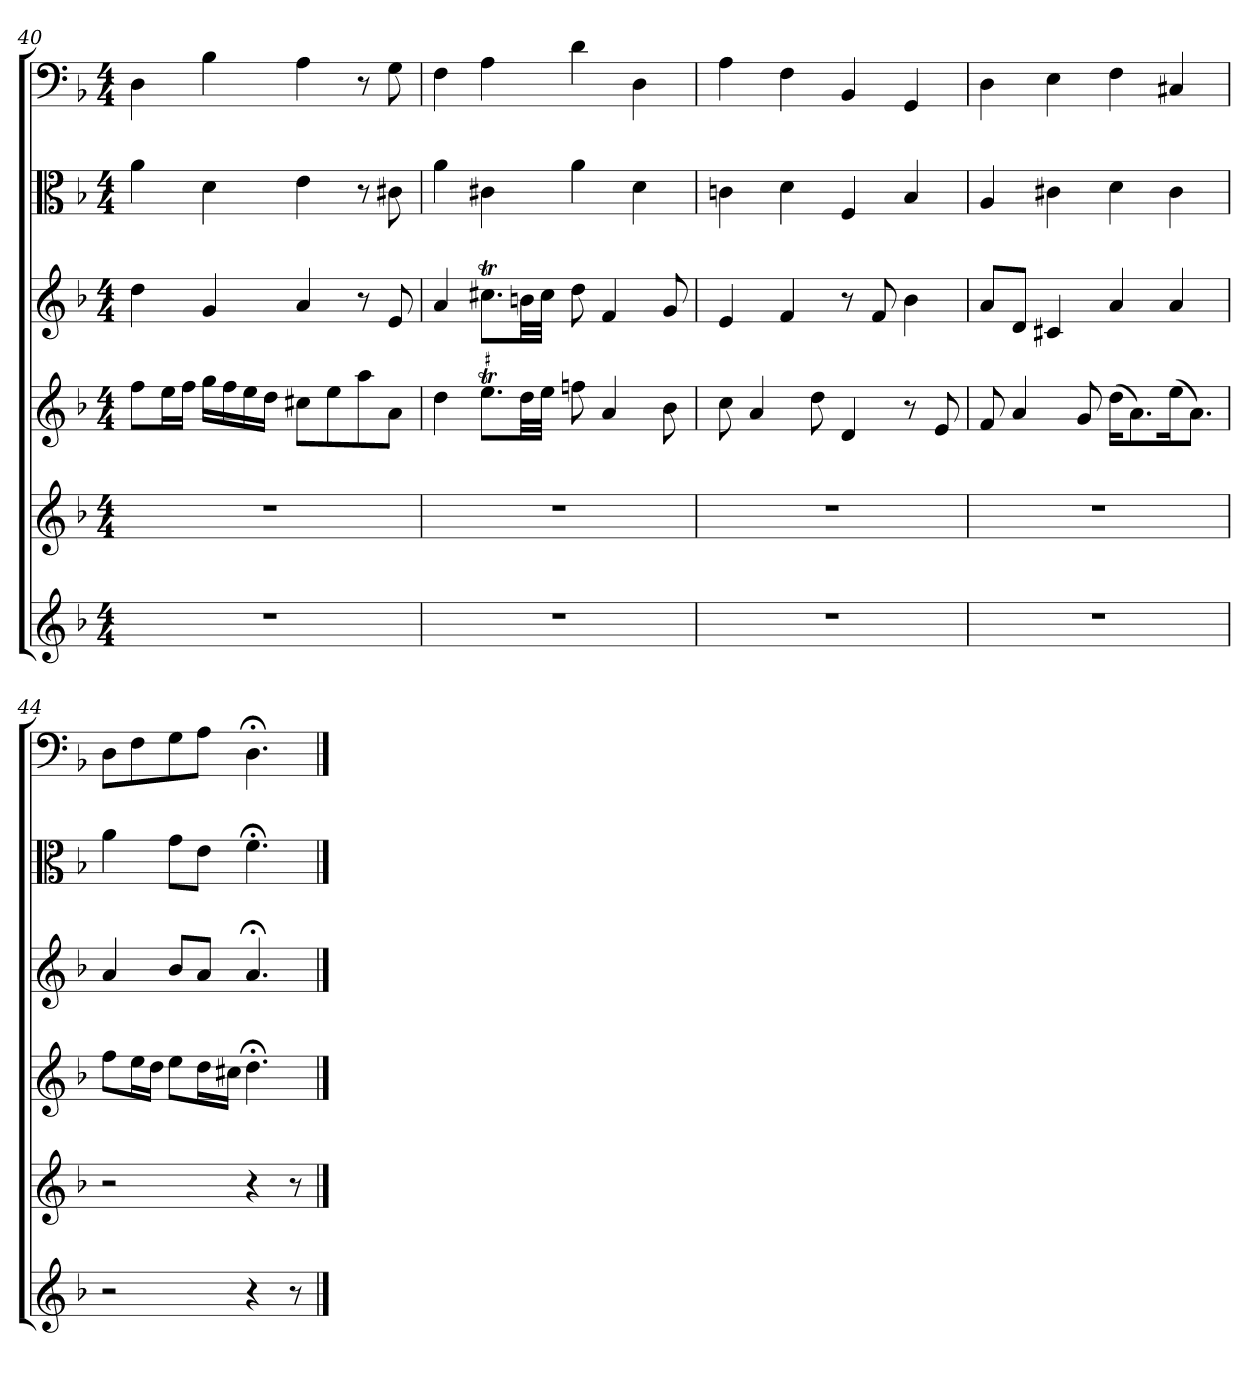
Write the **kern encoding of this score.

**kern	**kern	**kern	**kern	**kern	**kern
*part6	*part5	*part4	*part3	*part2	*part1
*staff6	*staff5	*staff4	*staff3	*staff2	*staff1
*clefG2	*clefG2	*clefG2	*clefG2	*clefC3	*clefF4
*k[b-]	*k[b-]	*k[b-]	*k[b-]	*k[b-]	*k[b-]
*d:	*d:	*d:	*d:	*d:	*d:
*M4/4	*M4/4	*M4/4	*M4/4	*M4/4	*M4/4
=40	=40	=40	=40	=40	=40
1r	1r	8ff\L	4dd\	4a\	4D\
.	.	16ee\L	.	.	.
.	.	16ff\JJ	.	.	.
.	.	16gg\LL	4g/	4d\	4B-\
.	.	16ff\	.	.	.
.	.	16ee\	.	.	.
.	.	16dd\JJ	.	.	.
.	.	8cc#X\L	4a/	4e\	4A\
.	.	8ee\	.	.	.
.	.	8aa\	8r	8r	8r
.	.	8a\J	8e/	8c#X\	8G\
=41	=41	=41	=41	=41	=41
1r	1r	4dd\	4a/	4a\	4F\
!	!	!LO:TR:acc=#	!	!	!
.	.	8.eeT\L	8.cc#Xt\L	4c#X\	4A\
.	.	32dd\LL	32bn\LL	.	.
.	.	32ee\JJJ	32cc#\JJJ	.	.
.	.	8ffn\	8dd\	4a\	4d\
.	.	4a/	4f/	.	.
.	.	.	.	4d\	4D\
.	.	8b-\	8g/	.	.
=42	=42	=42	=42	=42	=42
1r	1r	8cc\	4e/	4cn\	4A\
.	.	4a/	.	.	.
.	.	.	4f/	4d\	4F\
.	.	8dd\	.	.	.
.	.	4d/	8r	4F/	4BB-/
.	.	.	8f/	.	.
.	.	8r	4b-\	4B-/	4GG/
.	.	8e/	.	.	.
=43	=43	=43	=43	=43	=43
1r	1r	8f/	8a/L	4A/	4D\
.	.	4a/	8d/J	.	.
.	.	.	4c#X/	4c#X\	4E\
.	.	8g/	.	.	.
.	.	(16dd\KL	4a/	4d\	4F\
.	.	8.a\)	.	.	.
.	.	(16ee\K	4a/	4c#\	4C#X/
.	.	8.a\J)	.	.	.
=44	=44	=44	=44	=44	=44
2r	2r	8ff\L	4a/	4a\	8D\L
.	.	16ee\L	.	.	8F\
.	.	16dd\JJ	.	.	.
.	.	8ee\L	8b-/L	8g\L	8G\
.	.	16dd\L	8a/J	8e\J	8A\J
.	.	16cc#X\JJ	.	.	.
4r	4r	4.dd;<\	4.a;</	4.f;<\	4.D;<\
8r	8r	.	.	.	.
==	==	==	==	==	==
*-	*-	*-	*-	*-	*-
